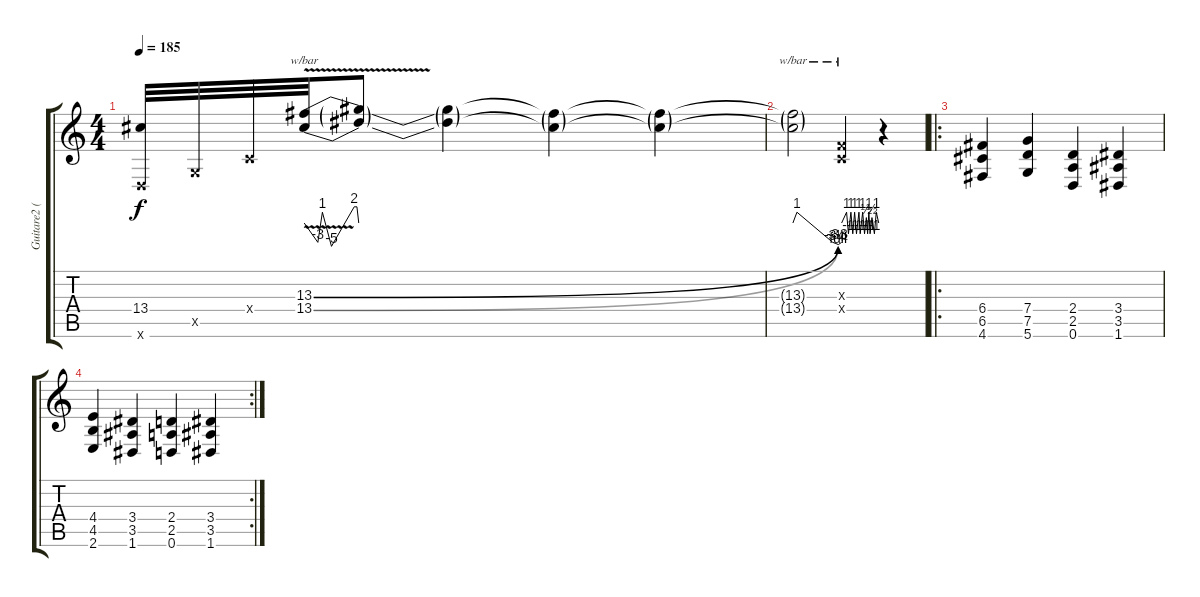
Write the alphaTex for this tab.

\track ("Guitare2 (solo)" "Guitare2 (") {instrument distortionguitar}
\staff {score tabs}
\tuning (D4 A3 F3 C3 G2 D2) {hide}
\ts (4 4)
\tempo 185
\clef g2
\ks c
(13.4{t} 0.6{x}).32{dy f} 0.5{x}.32 0.4{x}.32 (13.3{be (bend 0 0 60 4) v} 13.4{be (bend 0 0 60 4)}).32{tbe (custom default 0 0 15 -12 20 4 30 -20 55 8 58 8 60 0)} (13.3{t} 13.4{t}).8 (13.3{t} 13.4{t}).4 (13.3{t} 13.4{t}).4 (13.3{t} 13.4{t}).4 |
(13.3{t} 13.4{t}).2{tbe (custom default 0 0 5 4 49 -12 53 -14 56 -16 60 -12)} (0.3{x} 0.4{x}).4{tbe (custom default 0 0 8 4 11 -4 15 4 18 -4 21 4 24 -4 28 4 30 -4 34 4 37 -4 40 2 42 -4 44 4 46 -4 49 2 53 -4 56 4 60 0)} r.4 |
\ro
(6.4 6.5 4.6).4 (7.4 7.5 5.6).4 (2.4 2.5 0.6).4 (3.4 3.5 1.6).4 |
\rc 2
(4.4 4.5 2.6).4 (3.4 3.5 1.6).4 (2.4 2.5 0.6).4 (3.4 3.5 1.6).4
